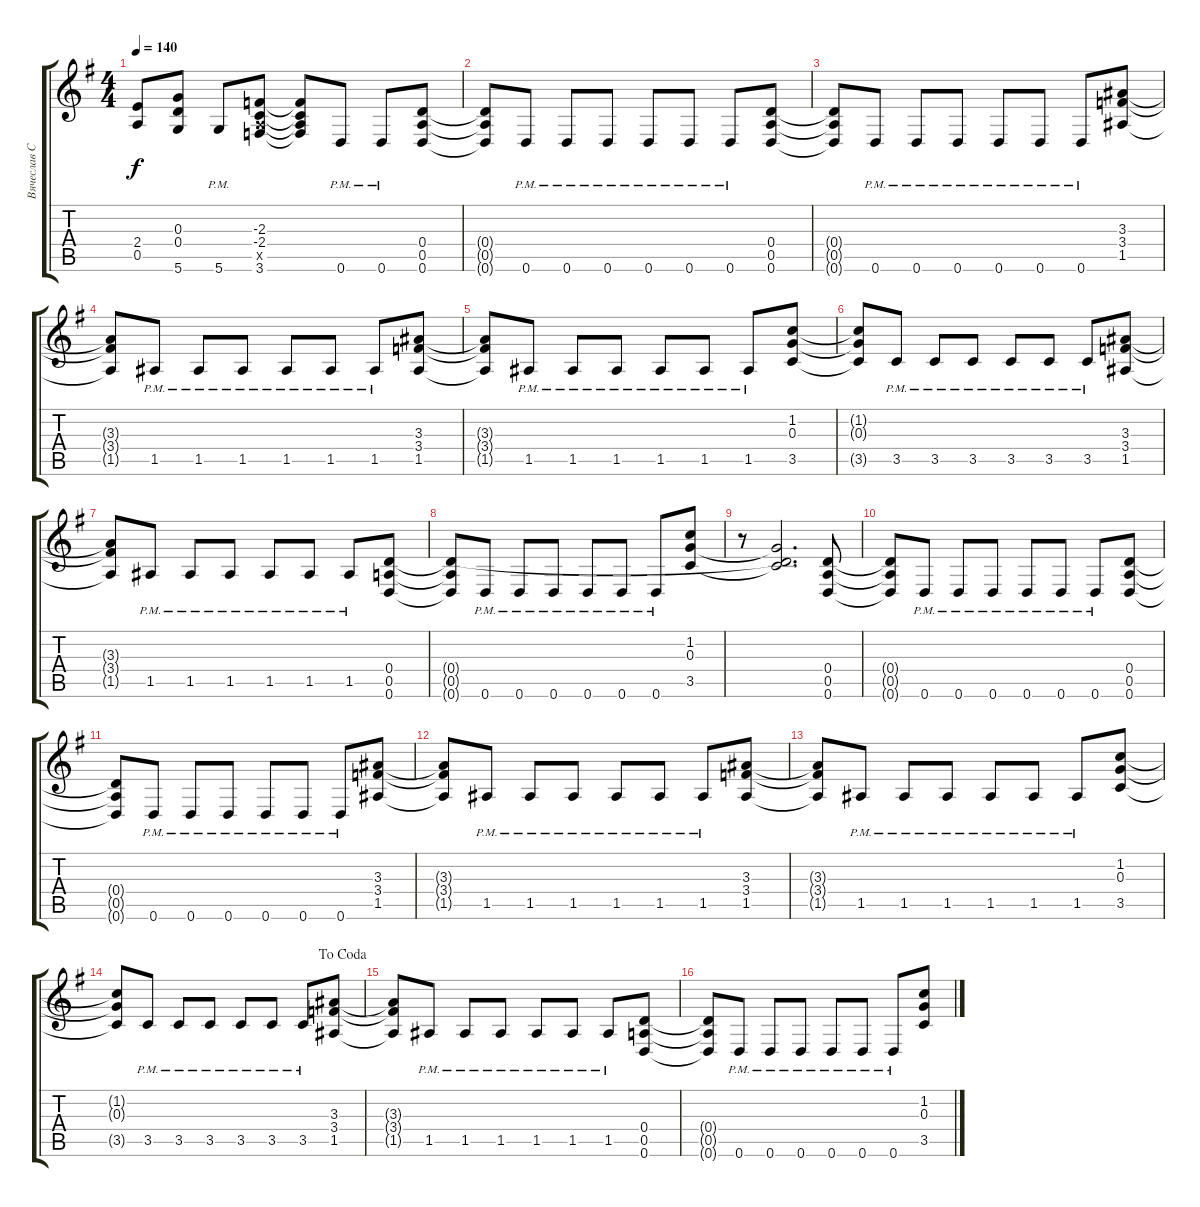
\track ("Вячеслав Селин" "Вячеслав С") {instrument distortionguitar}
\staff {score tabs}
\tuning (E4 B3 G3 D3 A2 D2) {hide}
\ts (4 4)
\tempo 140
\clef g2
\ks g
(2.4{t} 0.5{t}).8{dy f} (0.3 0.4 5.6).8 5.6{pm}.8 (-2.3 -2.4 0.5{x} 3.6).8 (-2.3{t} -2.4{t} 0.5{t} 3.6{t}).8 0.6{pm}.8 0.6{pm}.8 (0.4 0.5 0.6).8 |
(0.4{t} 0.5{t} 0.6{t}).8 0.6{pm}.8 0.6{pm}.8 0.6{pm}.8 0.6{pm}.8 0.6{pm}.8 0.6{pm}.8 (0.4 0.5 0.6).8 |
(0.4{t} 0.5{t} 0.6{t}).8 0.6{pm}.8 0.6{pm}.8 0.6{pm}.8 0.6{pm}.8 0.6{pm}.8 0.6{pm}.8 (3.3 3.4 1.5).8 |
(3.3{t} 3.4{t} 1.5{t}).8 1.5{pm}.8 1.5{pm}.8 1.5{pm}.8 1.5{pm}.8 1.5{pm}.8 1.5{pm}.8 (3.3 3.4 1.5).8 |
(3.3{t} 3.4{t} 1.5{t}).8 1.5{pm}.8 1.5{pm}.8 1.5{pm}.8 1.5{pm}.8 1.5{pm}.8 1.5{pm}.8 (1.2 0.3 3.5).8 |
(1.2{t} 0.3{t} 3.5{t}).8 3.5{pm}.8 3.5{pm}.8 3.5{pm}.8 3.5{pm}.8 3.5{pm}.8 3.5{pm}.8 (3.3 3.4 1.5).8 |
(3.3{t} 3.4{t} 1.5{t}).8 1.5{pm}.8 1.5{pm}.8 1.5{pm}.8 1.5{pm}.8 1.5{pm}.8 1.5{pm}.8 (0.4 0.5 0.6).8 |
(0.4{t} 0.5{t} 0.6{t}).8 0.6{pm}.8 0.6{pm}.8 0.6{pm}.8 0.6{pm}.8 0.6{pm}.8 0.6{pm}.8 (1.2 0.3 3.5).8 |
r.8 (0.3{t} 0.4{t} 3.5{t}).2{d} (0.4 0.5 0.6).8 |
(0.4{t} 0.5{t} 0.6{t}).8 0.6{pm}.8 0.6{pm}.8 0.6{pm}.8 0.6{pm}.8 0.6{pm}.8 0.6{pm}.8 (0.4 0.5 0.6).8 |
(0.4{t} 0.5{t} 0.6{t}).8 0.6{pm}.8 0.6{pm}.8 0.6{pm}.8 0.6{pm}.8 0.6{pm}.8 0.6{pm}.8 (3.3 3.4 1.5).8 |
(3.3{t} 3.4{t} 1.5{t}).8 1.5{pm}.8 1.5{pm}.8 1.5{pm}.8 1.5{pm}.8 1.5{pm}.8 1.5{pm}.8 (3.3 3.4 1.5).8 |
(3.3{t} 3.4{t} 1.5{t}).8 1.5{pm}.8 1.5{pm}.8 1.5{pm}.8 1.5{pm}.8 1.5{pm}.8 1.5{pm}.8 (1.2 0.3 3.5).8 |
\jump dacoda
(1.2{t} 0.3{t} 3.5{t}).8 3.5{pm}.8 3.5{pm}.8 3.5{pm}.8 3.5{pm}.8 3.5{pm}.8 3.5{pm}.8 (3.3 3.4 1.5).8 |
(3.3{t} 3.4{t} 1.5{t}).8 1.5{pm}.8 1.5{pm}.8 1.5{pm}.8 1.5{pm}.8 1.5{pm}.8 1.5{pm}.8 (0.4 0.5 0.6).8 |
(0.4{t} 0.5{t} 0.6{t}).8 0.6{pm}.8 0.6{pm}.8 0.6{pm}.8 0.6{pm}.8 0.6{pm}.8 0.6{pm}.8 (1.2 0.3 3.5).8
